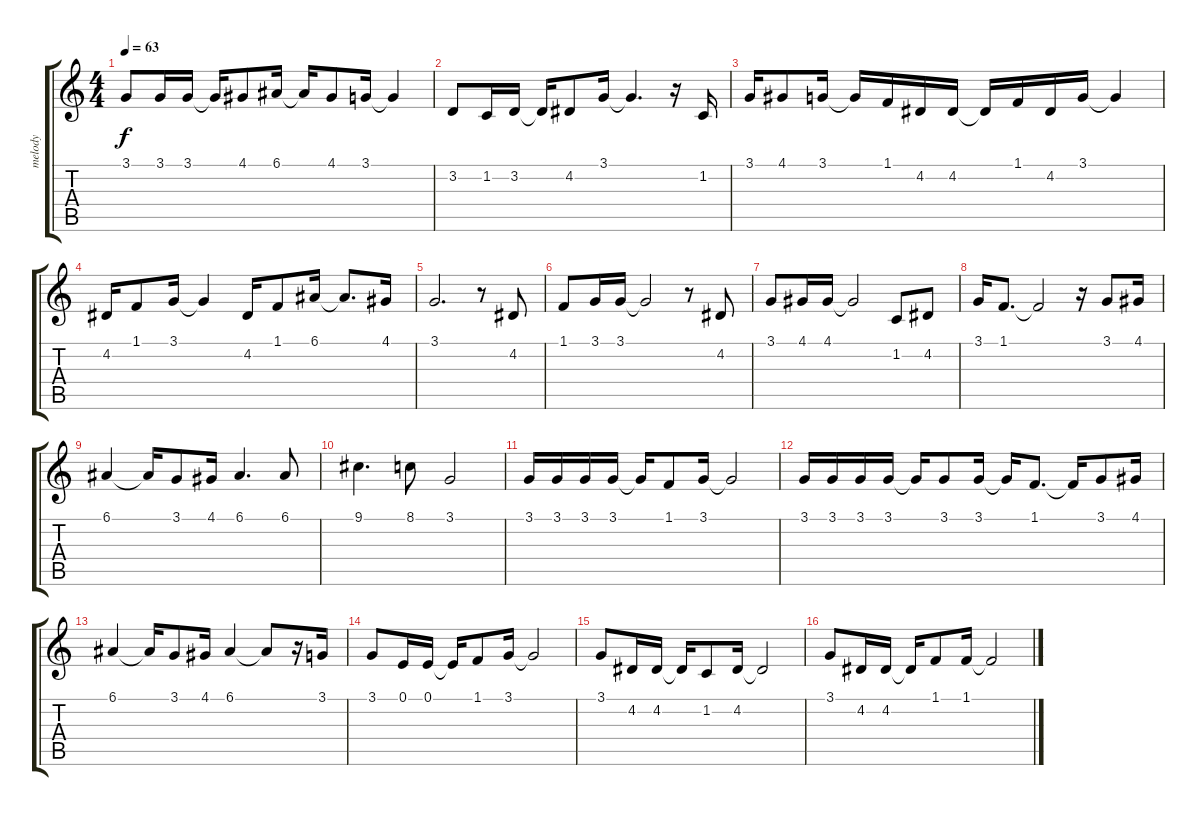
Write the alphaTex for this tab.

\track ("melody" "melody") {instrument flute}
\staff {score tabs}
\tuning (E4 B3 G3 D3 A2 E2) {hide}
\ts (4 4)
\tempo 63
\clef g2
\ks c
3.1.8{dy f} 3.1.16 3.1.16 3.1{t}.16 4.1.8 6.1.16 6.1{t}.16 4.1.8 3.1.16 3.1{t}.4 |
3.2.8 1.2.16 3.2.16 3.2{t}.16 4.2.8 3.1.16 3.1{t}.4{d} r.16 1.2.16 |
3.1.16 4.1.8 3.1.16 3.1{t}.16 1.1.16 4.2.16 4.2.16 4.2{t}.16 1.1.16 4.2.16 3.1.16 3.1{t}.4 |
4.2.16 1.1.8 3.1.16 3.1{t}.4 4.2.16 1.1.8 6.1.16 6.1{t}.8{d} 4.1.16 |
3.1.2{d} r.8 4.2.8 |
1.1.8 3.1.16 3.1.16 3.1{t}.2 r.8 4.2.8 |
3.1.8 4.1.16 4.1.16 4.1{t}.2 1.2.8 4.2.8 |
3.1.16 1.1.8{d} 1.1{t}.2 r.16 3.1.8 4.1.16 |
6.1.4 6.1{t}.16 3.1.8 4.1.16 6.1.4{d} 6.1.8 |
9.1.4{d} 8.1.8 3.1.2 |
3.1.16 3.1.16 3.1.16 3.1.16 3.1{t}.16 1.1.8 3.1.16 3.1{t}.2 |
3.1.16 3.1.16 3.1.16 3.1.16 3.1{t}.16 3.1.8 3.1.16 3.1{t}.16 1.1.8{d} 1.1{t}.16 3.1.8 4.1.16 |
6.1.4 6.1{t}.16 3.1.8 4.1.16 6.1.4 6.1{t}.8 r.16 3.1.16 |
3.1.8 0.1.16 0.1.16 0.1{t}.16 1.1.8 3.1.16 3.1{t}.2 |
3.1.8 4.2.16 4.2.16 4.2{t}.16 1.2.8 4.2.16 4.2{t}.2 |
3.1.8 4.2.16 4.2.16 4.2{t}.16 1.1.8 1.1.16 1.1{t}.2
